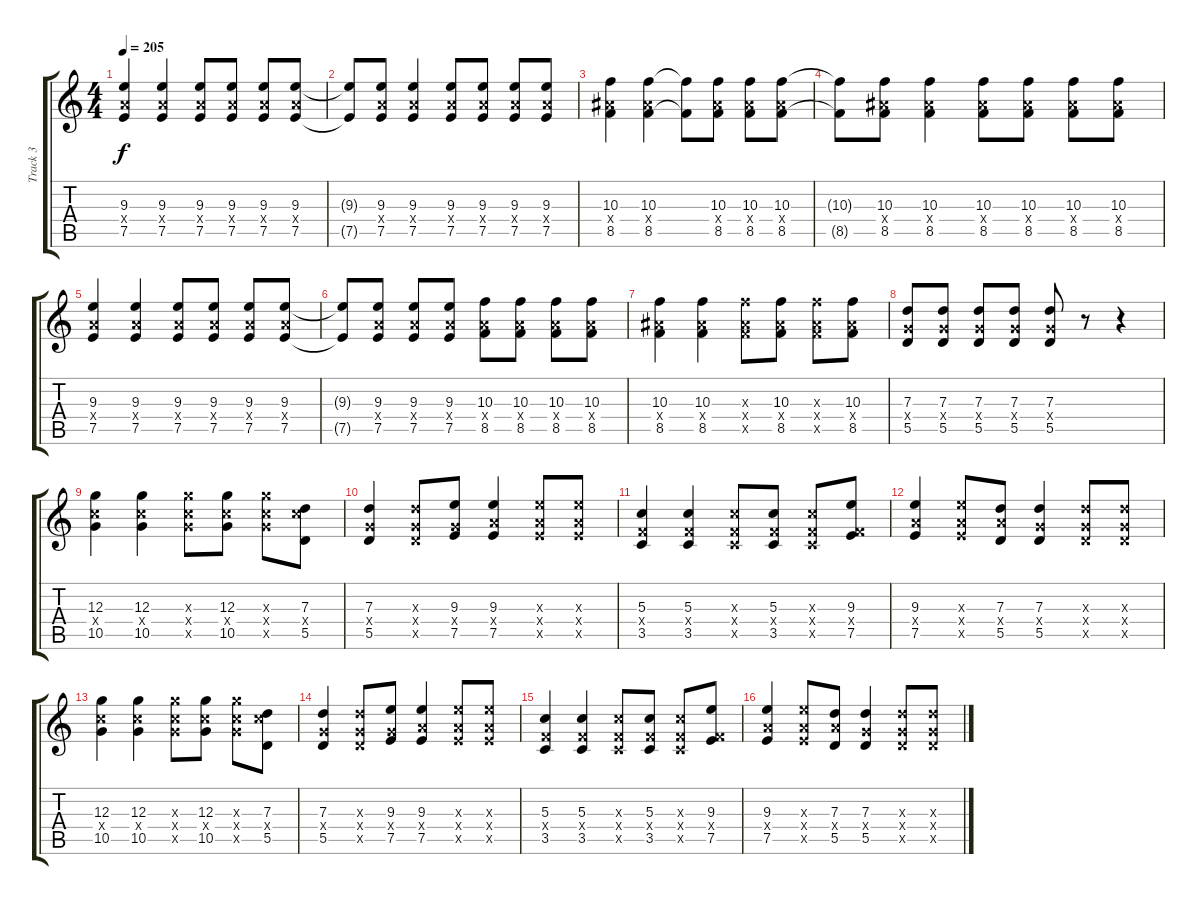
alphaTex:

\track ("Track 3" "Track 3") {instrument distortionguitar}
\staff {score tabs}
\tuning (E4 B3 G3 D3 A2 E2) {hide}
\ts (4 4)
\tempo 205
\clef g2
\ks c
(9.3 7.4{x} 7.5).4{dy f} (9.3 7.4{x} 7.5).4 (9.3 7.4{x} 7.5).8 (9.3 7.4{x} 7.5).8 (9.3 7.4{x} 7.5).8 (9.3 7.4{x} 7.5).8 |
(9.3{t} 7.5{t}).8 (9.3 7.4{x} 7.5).8 (9.3 7.4{x} 7.5).4 (9.3 7.4{x} 7.5).8 (9.3 7.4{x} 7.5).8 (9.3 7.4{x} 7.5).8 (9.3 7.4{x} 7.5).8 |
(10.3 8.4{x} 8.5).4 (10.3 8.4{x} 8.5).4 (10.3{t} 8.5{t}).8 (10.3 8.4{x} 8.5).8 (10.3 8.4{x} 8.5).8 (10.3 8.4{x} 8.5).8 |
(10.3{t} 8.5{t}).8 (10.3 8.4{x} 8.5).8 (10.3 8.4{x} 8.5).4 (10.3 8.4{x} 8.5).8 (10.3 8.4{x} 8.5).8 (10.3 8.4{x} 8.5).8 (10.3 8.4{x} 8.5).8 |
(9.3 7.4{x} 7.5).4 (9.3 7.4{x} 7.5).4 (9.3 7.4{x} 7.5).8 (9.3 7.4{x} 7.5).8 (9.3 7.4{x} 7.5).8 (9.3 7.4{x} 7.5).8 |
(9.3{t} 7.5{t}).8 (9.3 7.4{x} 7.5).8 (9.3 7.4{x} 7.5).8 (9.3 7.4{x} 7.5).8 (10.3 7.4{x} 8.5).8 (10.3 7.4{x} 8.5).8 (10.3 7.4{x} 8.5).8 (10.3 7.4{x} 8.5).8 |
(10.3 8.4{x} 8.5).4 (10.3 8.4{x} 8.5).4 (10.3{x} 8.4{x} 8.5{x}).8 (10.3 8.4{x} 8.5).8 (10.3{x} 8.4{x} 8.5{x}).8 (10.3 8.4{x} 8.5).8 |
(7.3 5.4{x} 5.5).8 (7.3 5.4{x} 5.5).8 (7.3 5.4{x} 5.5).8 (7.3 5.4{x} 5.5).8 (7.3 5.4{x} 5.5).8 r.8 r.4 |
(12.3 10.4{x} 10.5).4 (12.3 10.4{x} 10.5).4 (12.3{x} 10.4{x} 10.5{x}).8 (12.3 10.4{x} 10.5).8 (12.3{x} 10.4{x} 10.5{x}).8 (7.3 10.4{x} 5.5).8 |
(7.3 5.4{x} 5.5).4 (7.3{x} 5.4{x} 5.5{x}).8 (9.3 5.4{x} 7.5).8 (9.3 7.4{x} 7.5).4 (9.3{x} 7.4{x} 7.5{x}).8 (9.3{x} 7.4{x} 7.5{x}).8 |
(5.3 3.4{x} 3.5).4 (5.3 3.4{x} 3.5).4 (5.3{x} 3.4{x} 3.5{x}).8 (5.3 3.4{x} 3.5).8 (5.3{x} 3.4{x} 3.5{x}).8 (9.3 3.4{x} 7.5).8 |
(9.3 7.4{x} 7.5).4 (9.3{x} 7.4{x} 7.5{x}).8 (7.3 7.4{x} 5.5).8 (7.3 5.4{x} 5.5).4 (7.3{x} 5.4{x} 5.5{x}).8 (7.3{x} 5.4{x} 5.5{x}).8 |
(12.3 10.4{x} 10.5).4 (12.3 10.4{x} 10.5).4 (12.3{x} 10.4{x} 10.5{x}).8 (12.3 10.4{x} 10.5).8 (12.3{x} 10.4{x} 10.5{x}).8 (7.3 10.4{x} 5.5).8 |
(7.3 5.4{x} 5.5).4 (7.3{x} 5.4{x} 5.5{x}).8 (9.3 5.4{x} 7.5).8 (9.3 7.4{x} 7.5).4 (9.3{x} 7.4{x} 7.5{x}).8 (9.3{x} 7.4{x} 7.5{x}).8 |
(5.3 3.4{x} 3.5).4 (5.3 3.4{x} 3.5).4 (5.3{x} 3.4{x} 3.5{x}).8 (5.3 3.4{x} 3.5).8 (5.3{x} 3.4{x} 3.5{x}).8 (9.3 3.4{x} 7.5).8 |
(9.3 7.4{x} 7.5).4 (9.3{x} 7.4{x} 7.5{x}).8 (7.3 7.4{x} 5.5).8 (7.3 5.4{x} 5.5).4 (7.3{x} 5.4{x} 5.5{x}).8 (7.3{x} 5.4{x} 5.5{x}).8
